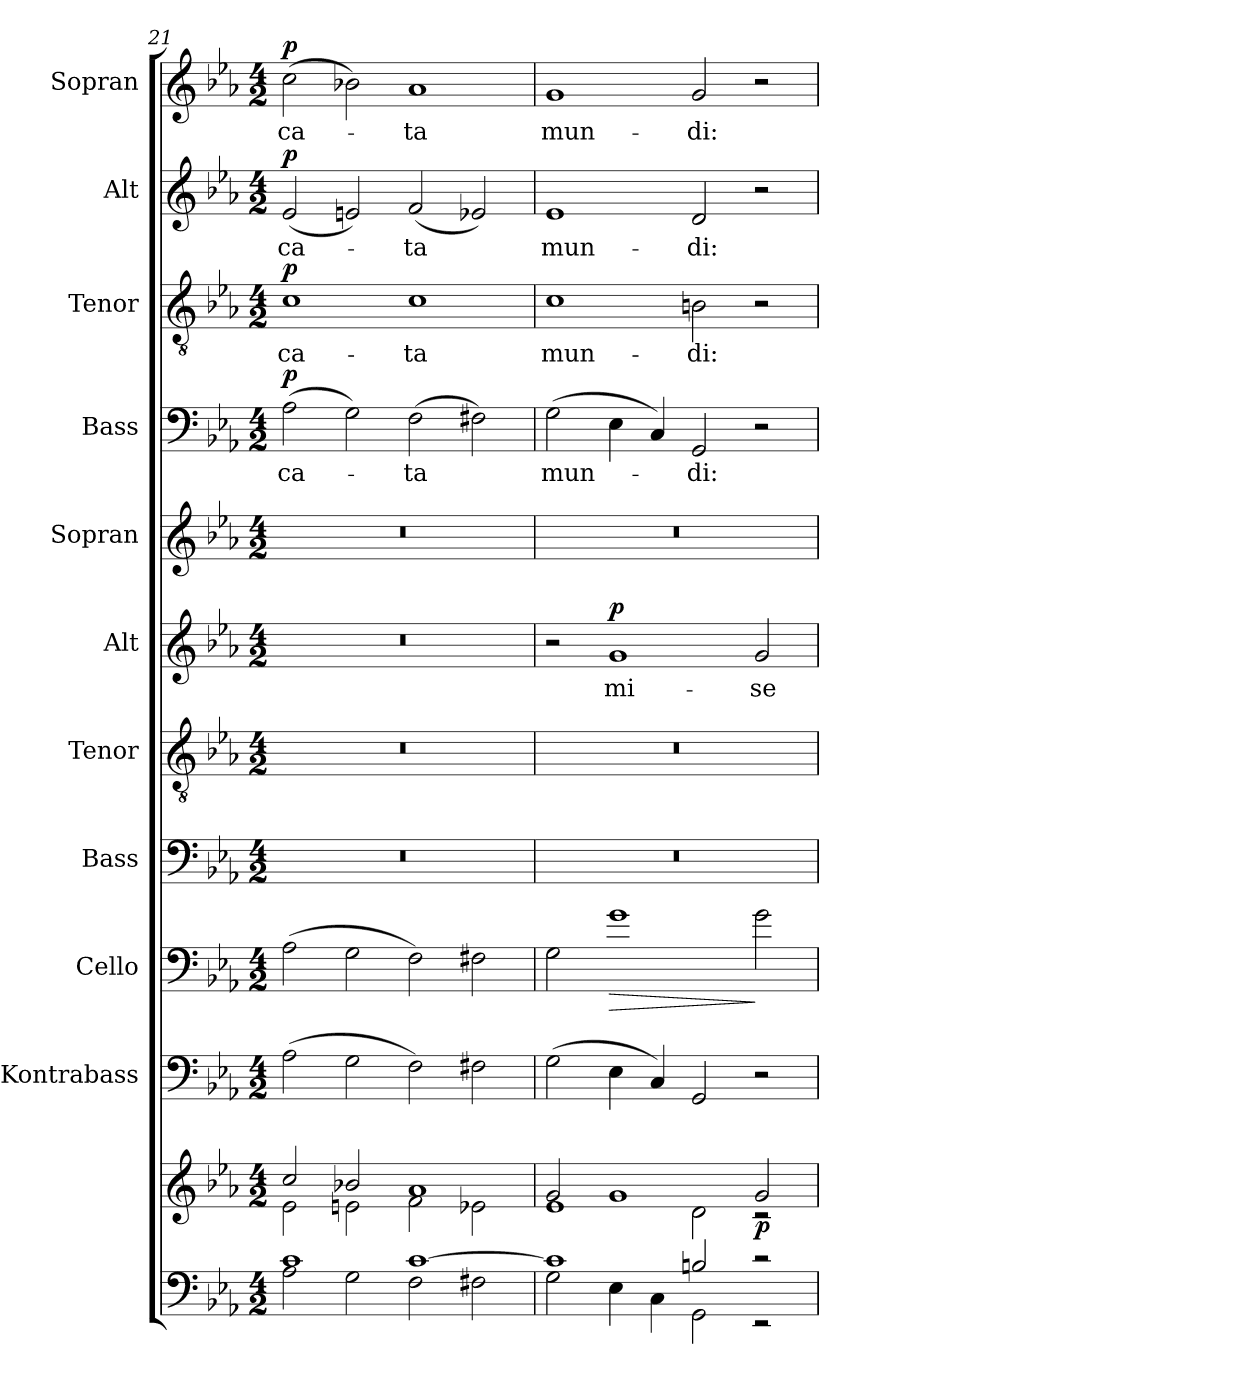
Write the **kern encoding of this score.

**kern	**kern	**dynam	**kern	**kern	**dynam	**kern	**kern	**kern	**text	**dynam	**kern	**kern	**text	**dynam	**kern	**text	**dynam	**kern	**text	**dynam	**kern	**text	**dynam
*part11	*part11	*part11	*part10	*part9	*part9	*part8	*part7	*part6	*part6	*part6	*part5	*part4	*part4	*part4	*part3	*part3	*part3	*part2	*part2	*part2	*part1	*part1	*part1
*staff12	*staff11	*staff11/12	*staff10	*staff9	*staff9	*staff8	*staff7	*staff6	*staff6	*staff6	*staff5	*staff4	*staff4	*staff4	*staff3	*staff3	*staff3	*staff2	*staff2	*staff2	*staff1	*staff1	*staff1
*	*	*	*I"Kontrabass	*I"Cello	*	*I"Bass	*I"Tenor	*I"Alt	*	*	*I"Sopran	*I"Bass	*	*	*I"Tenor	*	*	*I"Alt	*	*	*I"Sopran	*	*
*	*	*	*I'Kb.	*	*	*I'B.	*I'T.	*I'A.	*	*	*I'S.	*I'B.	*	*	*I'T.	*	*	*I'A.	*	*	*I'S.	*	*
*clefF4	*clefG2	*	*clefF4	*clefF4	*	*clefF4	*clefGv2	*clefG2	*	*	*clefG2	*clefF4	*	*	*clefGv2	*	*	*clefG2	*	*	*clefG2	*	*
*	*	*	*ITrd7c12	*	*	*	*	*	*	*	*	*	*	*	*	*	*	*	*	*	*	*	*
*k[b-e-a-]	*k[b-e-a-]	*	*k[b-e-a-]	*k[b-e-a-]	*	*k[b-e-a-]	*k[b-e-a-]	*k[b-e-a-]	*	*	*k[b-e-a-]	*k[b-e-a-]	*	*	*k[b-e-a-]	*	*	*k[b-e-a-]	*	*	*k[b-e-a-]	*	*
*E-:	*E-:	*	*E-:	*E-:	*	*E-:	*E-:	*E-:	*	*	*E-:	*E-:	*	*	*E-:	*	*	*E-:	*	*	*E-:	*	*
*M4/2	*M4/2	*	*M4/2	*M4/2	*	*M4/2	*M4/2	*M4/2	*	*	*M4/2	*M4/2	*	*	*M4/2	*	*	*M4/2	*	*	*M4/2	*	*
=21	=21	=21	=21	=21	=21	=21	=21	=21	=21	=21	=21	=21	=21	=21	=21	=21	=21	=21	=21	=21	=21	=21	=21
*^	*^	*	*	*	*	*	*	*	*	*	*	*	*	*	*	*	*	*	*	*	*	*	*
!	!	!	!	!	!	!	!	!	!	!	!	!	!	!	!LO:LY:b	!LO:DY:a	!	!LO:LY:b	!LO:DY:a	!	!LO:LY:b	!LO:DY:a	!	!LO:LY:b	!LO:DY:a
1c	2A-\	2cc/	2e-\	.	(>2AA-\	(>2A-\	.	0r	0r	0r	.	.	0r	(>2A-\	-ca-	p	1c	-ca-	p	(<2e-/	-ca-	p	(>2cc\	-ca-	p
.	2G\	2b-X/	2en\	.	2GG\	2G\	.	.	.	.	.	.	.	2G\)	.	.	.	.	.	2en/)	.	.	2b-X\)	.	.
!	!	!	!	!	!	!	!	!	!	!	!	!	!	!	!LO:LY:b	!	!	!LO:LY:b	!	!	!LO:LY:b	!	!	!LO:LY:b	!
[>1c	2F\	1a-	2f\	.	2FF\)	2F\)	.	.	.	.	.	.	.	(>2F\	-ta	.	1c	-ta	.	(<2f/	-ta	.	1a-	-ta	.
.	2F#X\	.	2e-X\	.	2FF#X\	2F#X\	.	.	.	.	.	.	.	2F#X\)	.	.	.	.	.	2e-X/)	.	.	.	.	.
!!LO:PB:g=z
=22	=22	=22	=22	=22	=22	=22	=22	=22	=22	=22	=22	=22	=22	=22	=22	=22	=22	=22	=22	=22	=22	=22	=22	=22	=22
!	!	!	!	!	!	!	!	!	!	!	!	!	!	!	!LO:LY:b	!	!	!LO:LY:b	!	!	!LO:LY:b	!	!	!LO:LY:b	!
1c]	2G\	2g/	1e-	.	(>2GG\	2G\	.	0r	0r	2r	.	.	0r	(>2G\	mun-	.	1c	mun-	.	1e-	mun-	.	1g	mun-	.
!	!	!	!	!	!	!	!LO:HP:b	!	!	!	!LO:LY:b	!LO:DY:a	!	!	!	!	!	!	!	!	!	!	!	!	!
.	4E-\	1g	.	.	4EE-\	1g	>	.	.	1g	mi-	p	.	4E-\	.	.	.	.	.	.	.	.	.	.	.
.	4C\	.	.	.	4CC/)	.	.	.	.	.	.	.	.	4C/)	.	.	.	.	.	.	.	.	.	.	.
!	!	!	!	!	!	!	!	!	!	!	!	!	!	!	!LO:LY:b	!	!	!LO:LY:b	!	!	!LO:LY:b	!	!	!LO:LY:b	!
2Bn/	2GG\	.	2d\	.	2GGG/	.	.	.	.	.	.	.	.	2GG/	-di:	.	2Bn\	-di:	.	2d/	-di:	.	2g/	-di:	.
!	!	!	!	!LO:DY:b	!	!	!	!	!	!	!LO:LY:b	!	!	!	!	!	!	!	!	!	!	!	!	!	!
2r	2r	2g/	2rc	p	2r	2g\	]	.	.	2g/	-se-	.	.	2r	.	.	2r	.	.	2r	.	.	2r	.	.
*v	*v	*	*	*	*	*	*	*	*	*	*	*	*	*	*	*	*	*	*	*	*	*	*	*	*
*	*v	*v	*	*	*	*	*	*	*	*	*	*	*	*	*	*	*	*	*	*	*	*	*	*
=	=	=	=	=	=	=	=	=	=	=	=	=	=	=	=	=	=	=	=	=	=	=	=
*-	*-	*-	*-	*-	*-	*-	*-	*-	*-	*-	*-	*-	*-	*-	*-	*-	*-	*-	*-	*-	*-	*-	*-
